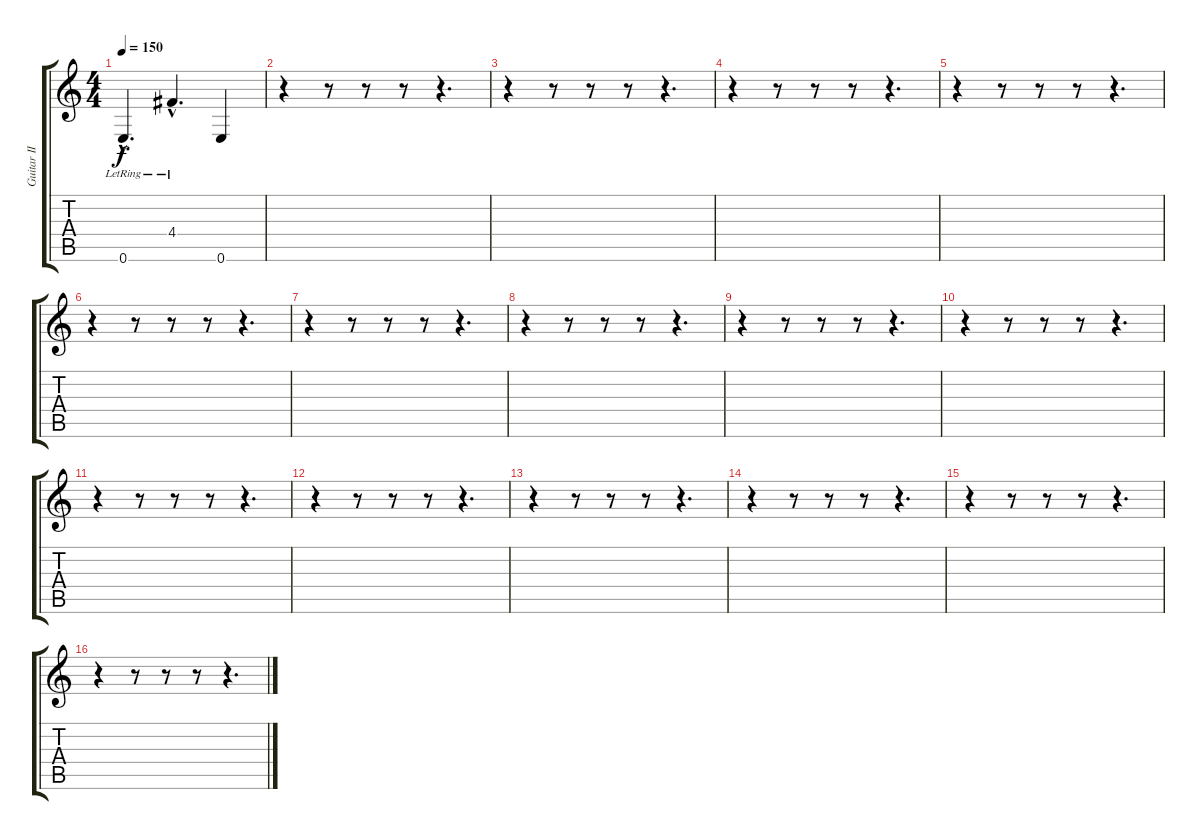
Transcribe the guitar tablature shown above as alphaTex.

\track ("Guitar II" "Guitar II") {instrument distortionguitar}
\staff {score tabs}
\tuning (E4 B3 G3 D3 A2 E2) {hide}
\ts (4 4)
\tempo 150
\clef g2
\ks c
0.6{hac lr}.4{d dy f} 4.4{hac lr}.4{d} 0.6.4 |
r.4 r.8 r.8 r.8 r.4{d} |
r.4 r.8 r.8 r.8 r.4{d} |
r.4 r.8 r.8 r.8 r.4{d} |
r.4 r.8 r.8 r.8 r.4{d} |
r.4 r.8 r.8 r.8 r.4{d} |
r.4 r.8 r.8 r.8 r.4{d} |
r.4 r.8 r.8 r.8 r.4{d} |
r.4 r.8 r.8 r.8 r.4{d} |
r.4 r.8 r.8 r.8 r.4{d} |
r.4 r.8 r.8 r.8 r.4{d} |
r.4 r.8 r.8 r.8 r.4{d} |
r.4 r.8 r.8 r.8 r.4{d} |
r.4 r.8 r.8 r.8 r.4{d} |
r.4 r.8 r.8 r.8 r.4{d} |
r.4 r.8 r.8 r.8 r.4{d}
